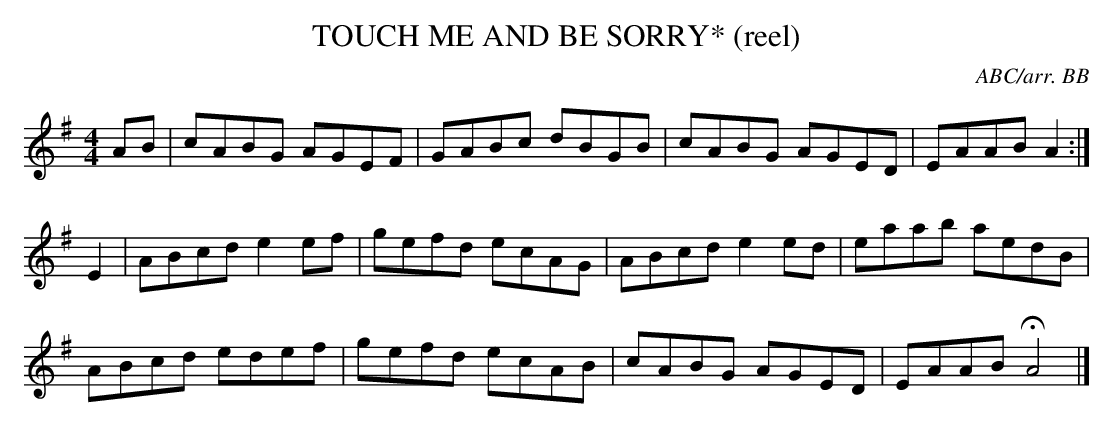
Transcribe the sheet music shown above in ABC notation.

X:1
T:TOUCH ME AND BE SORRY* (reel)
C:ABC/arr. BB
so I cleverly renamed it. This one is in the "Worn Torn Petticoat" family.
L:1/8
M:4/4
K:Ador
AB|cABG AGEF|GABc dBGB|cABG AGED|EAAB A2:|
E2|ABcd e2ef|gefd ecAG|ABcd e2ed|eaab aedB|
ABcd edef|gefd ecAB|cABG AGED|EAAB HA4|]
